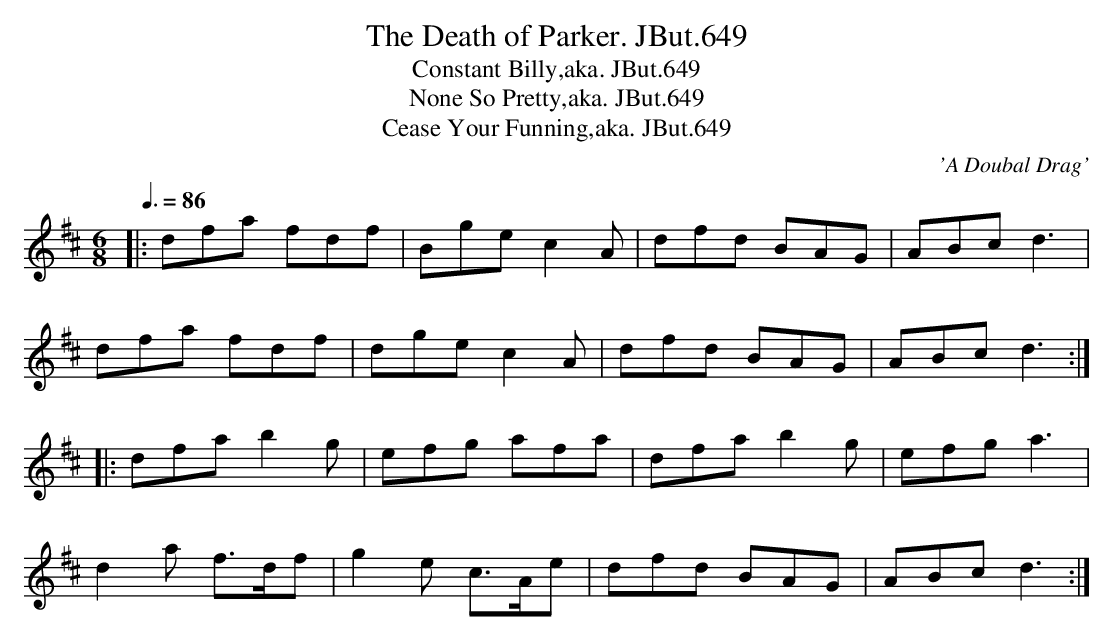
X:1
T:Death of Parker. JBut.649, The
T:Constant Billy,aka. JBut.649
T:None So Pretty,aka. JBut.649
T:Cease Your Funning,aka. JBut.649
C:'A Doubal Drag'
M:6/8
L:1/8
Q:3/8=86
K:D
|:dfa fdf|Bge c2A|dfd BAG|ABc d3|
dfa fdf|dge c2A|dfd BAG|ABc d3:|
|:dfa b2g|efg afa|dfa b2g|efg a3|
d2a f>df|g2e c>Ae|dfd BAG|ABc d3:|
